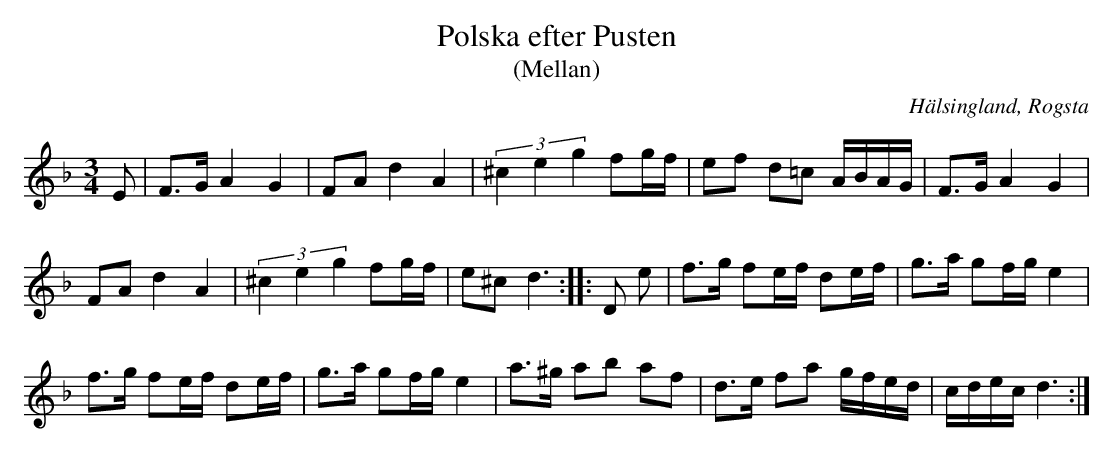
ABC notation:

X:1
T:Polska efter Pusten
T:(Mellan)
O:Hälsingland, Rogsta
M:3/4
L:1/8
K:Dm
E | F>G A2 G2 | FA d2 A2 | (3:2:3^c2 e2 g2 fg/f/ | ef d=c A/B/A/G/ | F>G A2 G2 |
FA d2 A2 | (3:2:3^c2 e2 g2 fg/f/ | e^c d3 ::[D] e | f>g fe/f/ de/f/ | g>a gf/g/ e2 |
f>g fe/f/ de/f/ | g>a gf/g/ e2 | a>^g ab af | d>e fa g/f/e/d/ | c/d/e/c/ d3 :|]
